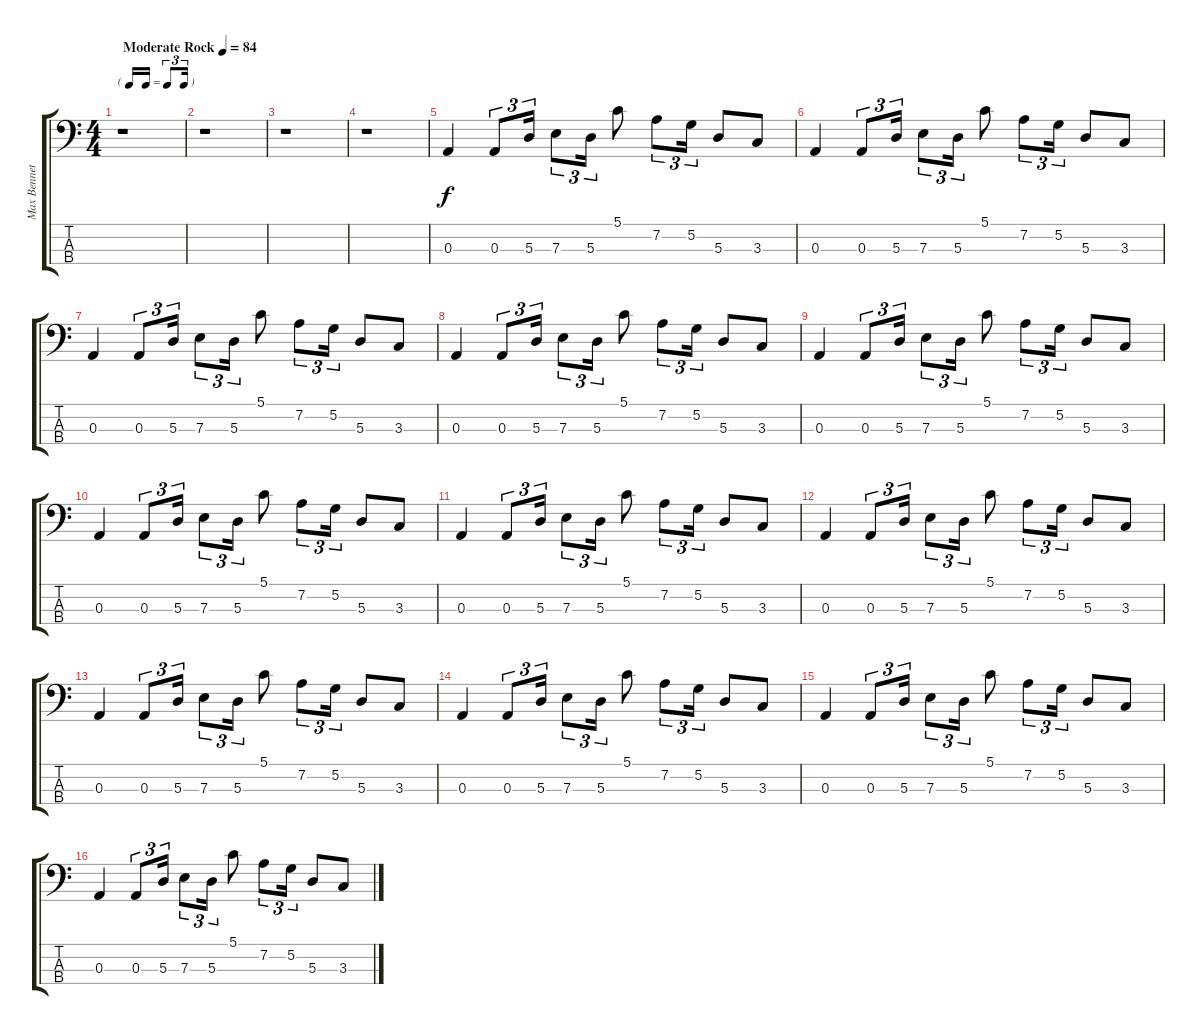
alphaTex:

\track ("Max Bennett - Bass" "Max Bennet") {instrument fretlessbass}
\staff {score tabs}
\tuning (G2 D2 A1 E1) {hide}
\ts (4 4)
\tf triplet16th
\tempo (84 "Moderate Rock")
\clef f4
\ks c
r.1{dy f instrument fretlessbass} |
r.1 |
r.1 |
r.1 |
0.3.4 0.3.8{tu (3 2)} 5.3.16{tu (3 2)} 7.3.8{tu (3 2)} 5.3.16{tu (3 2)} 5.1.8 7.2.8{tu (3 2)} 5.2.16{tu (3 2)} 5.3.8 3.3.8 |
0.3.4 0.3.8{tu (3 2)} 5.3.16{tu (3 2)} 7.3.8{tu (3 2)} 5.3.16{tu (3 2)} 5.1.8 7.2.8{tu (3 2)} 5.2.16{tu (3 2)} 5.3.8 3.3.8 |
0.3.4 0.3.8{tu (3 2)} 5.3.16{tu (3 2)} 7.3.8{tu (3 2)} 5.3.16{tu (3 2)} 5.1.8 7.2.8{tu (3 2)} 5.2.16{tu (3 2)} 5.3.8 3.3.8 |
0.3.4 0.3.8{tu (3 2)} 5.3.16{tu (3 2)} 7.3.8{tu (3 2)} 5.3.16{tu (3 2)} 5.1.8 7.2.8{tu (3 2)} 5.2.16{tu (3 2)} 5.3.8 3.3.8 |
0.3.4 0.3.8{tu (3 2)} 5.3.16{tu (3 2)} 7.3.8{tu (3 2)} 5.3.16{tu (3 2)} 5.1.8 7.2.8{tu (3 2)} 5.2.16{tu (3 2)} 5.3.8 3.3.8 |
0.3.4 0.3.8{tu (3 2)} 5.3.16{tu (3 2)} 7.3.8{tu (3 2)} 5.3.16{tu (3 2)} 5.1.8 7.2.8{tu (3 2)} 5.2.16{tu (3 2)} 5.3.8 3.3.8 |
0.3.4 0.3.8{tu (3 2)} 5.3.16{tu (3 2)} 7.3.8{tu (3 2)} 5.3.16{tu (3 2)} 5.1.8 7.2.8{tu (3 2)} 5.2.16{tu (3 2)} 5.3.8 3.3.8 |
0.3.4 0.3.8{tu (3 2)} 5.3.16{tu (3 2)} 7.3.8{tu (3 2)} 5.3.16{tu (3 2)} 5.1.8 7.2.8{tu (3 2)} 5.2.16{tu (3 2)} 5.3.8 3.3.8 |
0.3.4 0.3.8{tu (3 2)} 5.3.16{tu (3 2)} 7.3.8{tu (3 2)} 5.3.16{tu (3 2)} 5.1.8 7.2.8{tu (3 2)} 5.2.16{tu (3 2)} 5.3.8 3.3.8 |
0.3.4 0.3.8{tu (3 2)} 5.3.16{tu (3 2)} 7.3.8{tu (3 2)} 5.3.16{tu (3 2)} 5.1.8 7.2.8{tu (3 2)} 5.2.16{tu (3 2)} 5.3.8 3.3.8 |
0.3.4 0.3.8{tu (3 2)} 5.3.16{tu (3 2)} 7.3.8{tu (3 2)} 5.3.16{tu (3 2)} 5.1.8 7.2.8{tu (3 2)} 5.2.16{tu (3 2)} 5.3.8 3.3.8 |
0.3.4 0.3.8{tu (3 2)} 5.3.16{tu (3 2)} 7.3.8{tu (3 2)} 5.3.16{tu (3 2)} 5.1.8 7.2.8{tu (3 2)} 5.2.16{tu (3 2)} 5.3.8 3.3.8
